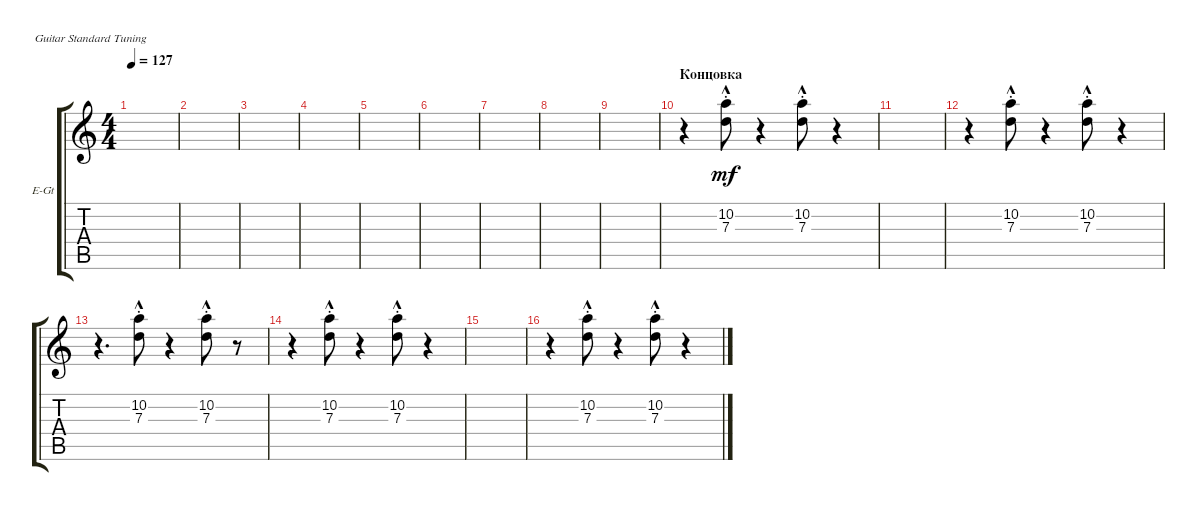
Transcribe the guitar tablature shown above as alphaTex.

\defaultSystemsLayout 4
\bracketExtendMode groupsimilarinstruments
\firstSystemTrackNameOrientation horizontal
\otherSystemsTrackNameOrientation horizontal
\track ("Фузз" "E-Gt") {instrument overdrivenguitar}
\staff {score tabs}
\tuning (E4 B3 G3 D3 A2 E2)
\ts (4 4)
\tempo 127
\clef g2
\scale
0.333333
\ks c
|
\scale
0.333333 |
\scale
0.333333 |
\scale
0.333333 |
\scale
0.333333 |
\scale
0.333333 |
\scale
0.333333 |
\scale
0.333333 |
\scale
0.333333 |
\section ("" "Концовка")
\scale
0.333333 r.4 (10.2{hac st} 7.3{hac st}).8{dy mf} r.4 (10.2{hac st} 7.3{hac st}).8 r.4 |
\scale
0.333333 |
r.4 (10.2{hac st} 7.3{hac st}).8 r.4 (10.2{hac st} 7.3{hac st}).8 r.4 |
r.4{d} (10.2{hac st} 7.3{hac st}).8 r.4 (10.2{hac st} 7.3{hac st}).8 r.8 |
r.4 (10.2{hac st} 7.3{hac st}).8 r.4 (10.2{hac st} 7.3{hac st}).8 r.4 |
|
r.4 (10.2{hac st} 7.3{hac st}).8 r.4 (10.2{hac st} 7.3{hac st}).8 r.4
